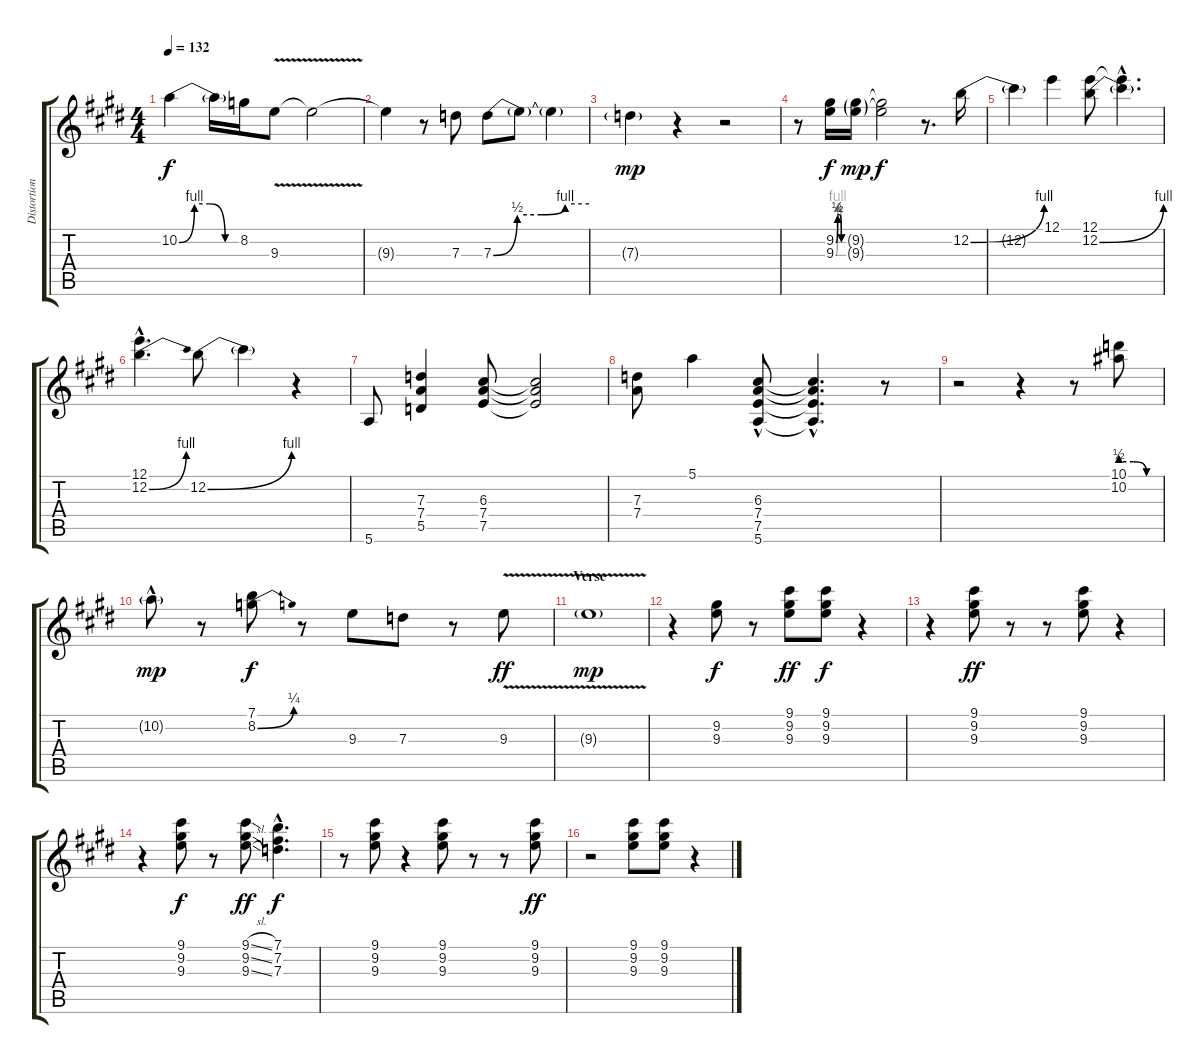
\track ("Distortion Lead [Guitar II]" "Distortion") {instrument distortionguitar}
\staff {score tabs}
\tuning (E4 B3 G3 D3 A2 E2) {hide}
\ts (4 4)
\tempo 132
\clef g2
\ks e
10.2{be (custom 0 0 15 4 30 4 45 0 60 0)}.4{dy f} 10.2{t}.16 8.2.16 9.3{v}.8 9.3{t}.2 |
9.3{t}.4 r.8 7.3.8 7.3{be (custom 0 0 15 2 30 2 45 4 60 4)}.8 7.3{t}.8 7.3{t}.4 |
7.3{g}.4{dy mp} r.4 r.2 |
r.8 (9.2{be (custom 0 0 15 2 30 2 45 0 60 0)} 9.3{be (custom 0 0 15 4 30 4 45 0 60 0)}).16{dy f} (9.2{g} 9.3{g}).16{dy mp} (9.2{t} 9.3{t}).2{dy f} r.8{d} 12.2{be (bend 0 0 60 4)}.16 |
12.2{t}.4 12.1.4 (12.1 12.2{be (bend 0 0 60 4)}).8 (12.1{hac t} 12.2{hac t}).4{d} |
(12.1{hac} 12.2{be (bend 0 0 60 4) hac}).4{d} 12.2{be (bend 0 0 60 4)}.8 12.2{t}.4 r.4 |
5.6.8 (7.3 7.4 5.5).4 (6.3 7.4 7.5).8 (6.3{t} 7.4{t} 7.5{t}).2 |
(7.3 7.4).8 5.1.4 (6.3 7.4{hac} 7.5 5.6).8 (6.3{hac t} 7.4{hac t} 7.5{hac t} 5.6{hac t}).4{d} r.8 |
r.2 r.4 r.8 (10.1 10.2{be (custom 0 2 20 2 40 0 60 0)}).8 |
10.2{g hac}.8{dy mp} r.8 (7.1 8.2{be (bend 0 0 60 1)}).8{dy f} r.8 9.3.8 7.3.8 r.8 9.3{v}.8{dy ff} |
\section ("" "Verse")
9.3{v g}.1{dy mp} |
r.4 (9.2 9.3).8{dy f} r.8 (9.1 9.2 9.3).8{dy ff} (9.1 9.2 9.3).8{dy f} r.4 |
r.4 (9.1 9.2 9.3).8{dy ff} r.8 r.8 (9.1 9.2 9.3).8 r.4 |
r.4 (9.1 9.2 9.3).8{dy f} r.8 (9.1{sl} 9.2{sl} 9.3{sl}).8{dy ff} (7.1 7.2{hac} 7.3{hac}).4{d dy f} |
r.8 (9.1 9.2 9.3).8 r.4 (9.1 9.2 9.3).8 r.8 r.8 (9.1 9.2 9.3).8{dy ff} |
r.2 (9.1 9.2 9.3).8 (9.1 9.2 9.3).8 r.4
